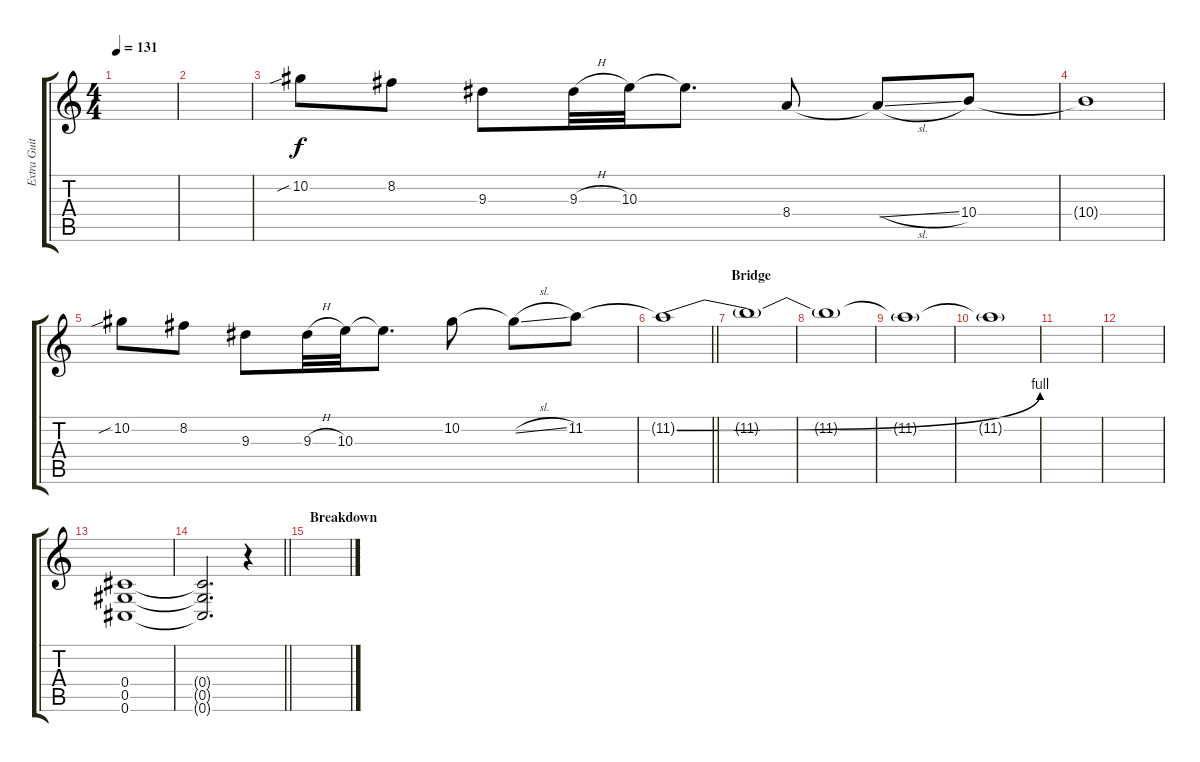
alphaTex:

\track ("Extra Guitar" "Extra Guit") {instrument distortionguitar}
\staff {score tabs}
\tuning (Eb4 Bb3 Gb3 Db3 Ab2 Db2) {hide}
\ts (4 4)
\tempo 131
\clef g2
\ks c
|
|
10.2{sib}.8 8.2.8 9.3.8 9.3{h}.32 10.3.32 10.3{t}.8{d} 8.4.8 8.4{sl t}.8 10.4.8 |
10.4{t}.1 |
10.2{sib}.8 8.2.8 9.3.8 9.3{h}.32 10.3.32 10.3{t}.8{d} 10.2.8 10.2{sl t}.8 11.2.8 |
\barLineRight lightlight
11.2{be (bend 0 0 60 4) t}.1 |
\section ("" "Bridge")
11.2{t}.1 |
11.2{t}.1 |
11.2{t}.1 |
11.2{t}.1 |
|
|
(0.4 0.5 0.6).1 |
\barLineRight lightlight
(0.4{t} 0.5{t} 0.6{t}).2{d} r.4 |
\section ("" "Breakdown")
